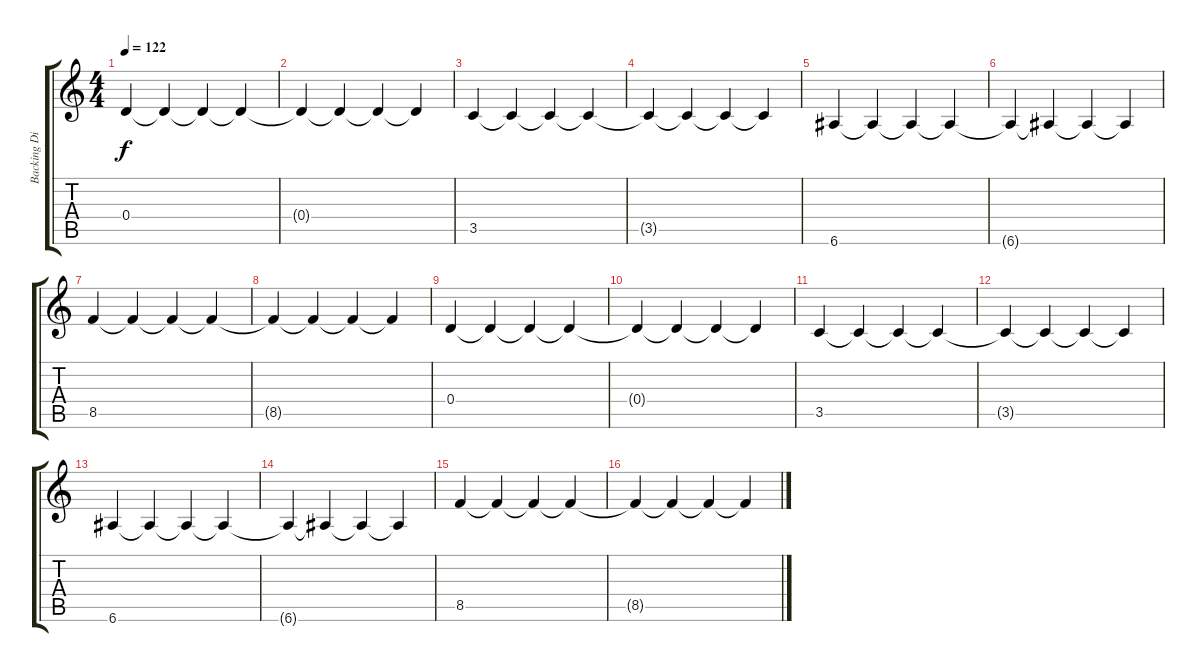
\track ("Backing Distortion" "Backing Di") {instrument distortionguitar}
\staff {score tabs}
\tuning (E4 B3 G3 D3 A2 E2) {hide}
\ts (4 4)
\tempo 122
\clef g2
\ks c
0.4.4{dy f} 0.4{t}.4 0.4{t}.4 0.4{t}.4 |
0.4{t}.4 0.4{t}.4 0.4{t}.4 0.4{t}.4 |
3.5.4 3.5{t}.4 3.5{t}.4 3.5{t}.4 |
3.5{t}.4 3.5{t}.4 3.5{t}.4 3.5{t}.4 |
6.6.4 6.6{t}.4 6.6{t}.4 6.6{t}.4 |
6.6{t}.4 6.6{t}.4 6.6{t}.4 6.6{t}.4 |
8.5.4 8.5{t}.4 8.5{t}.4 8.5{t}.4 |
8.5{t}.4 8.5{t}.4 8.5{t}.4 8.5{t}.4 |
0.4.4 0.4{t}.4 0.4{t}.4 0.4{t}.4 |
0.4{t}.4 0.4{t}.4 0.4{t}.4 0.4{t}.4 |
3.5.4 3.5{t}.4 3.5{t}.4 3.5{t}.4 |
3.5{t}.4 3.5{t}.4 3.5{t}.4 3.5{t}.4 |
6.6.4 6.6{t}.4 6.6{t}.4 6.6{t}.4 |
6.6{t}.4 6.6{t}.4 6.6{t}.4 6.6{t}.4 |
8.5.4 8.5{t}.4 8.5{t}.4 8.5{t}.4 |
8.5{t}.4 8.5{t}.4 8.5{t}.4 8.5{t}.4
